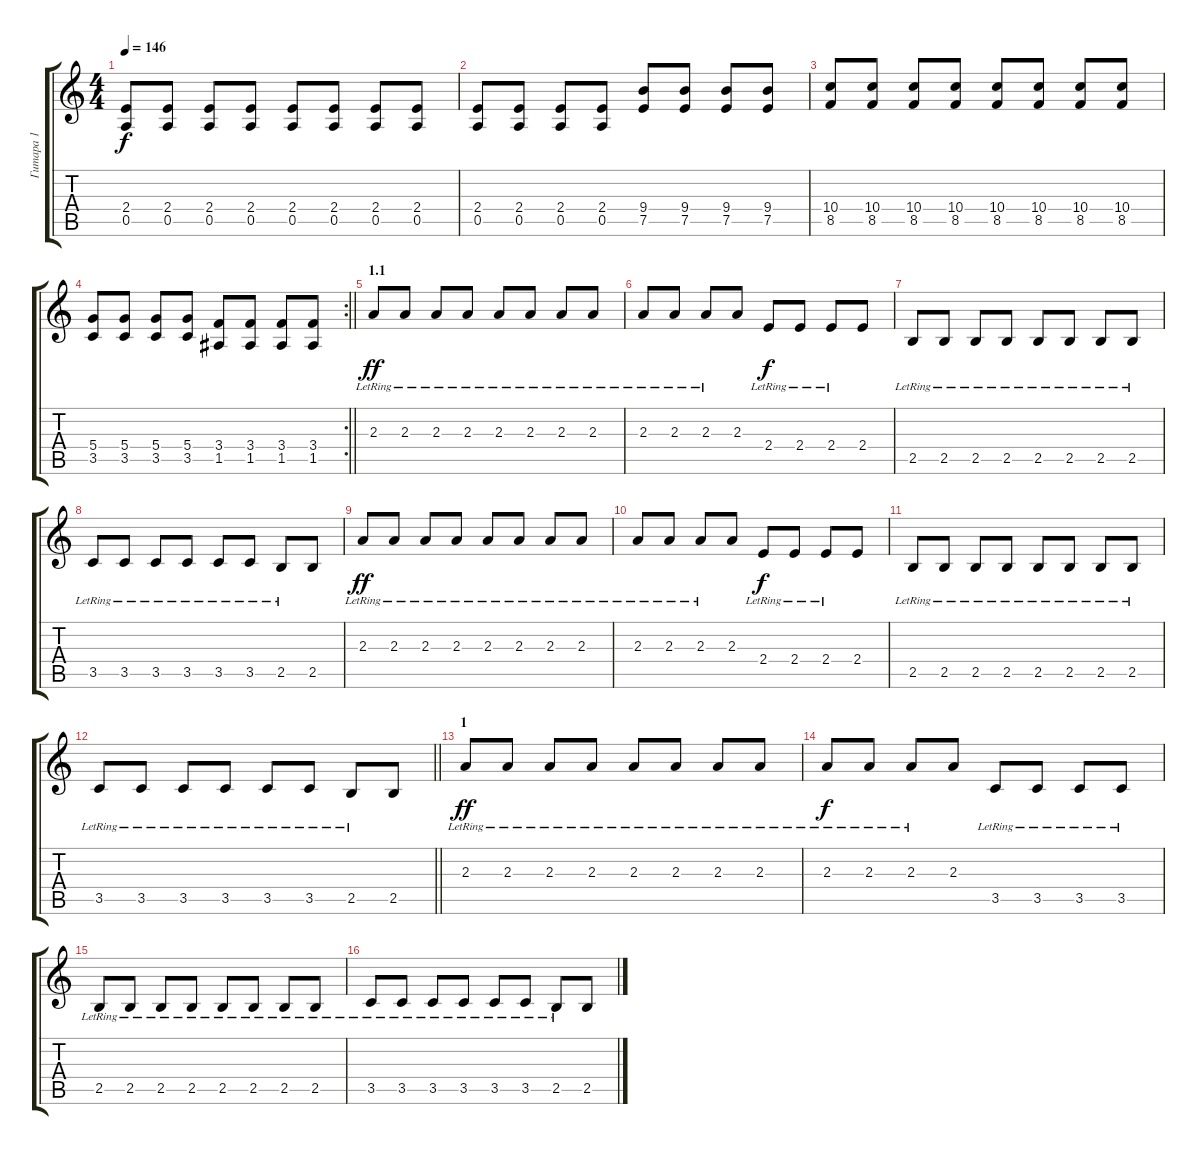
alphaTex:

\track ("Гитара 1" "Гитара 1") {instrument distortionguitar}
\staff {score tabs}
\tuning (E4 B3 G3 D3 A2 E2) {hide}
\ts (4 4)
\tempo 146
\clef g2
\ks c
(2.4 0.5).8{dy f} (2.4 0.5).8 (2.4 0.5).8 (2.4 0.5).8 (2.4 0.5).8 (2.4 0.5).8 (2.4 0.5).8 (2.4 0.5).8 |
(2.4 0.5).8 (2.4 0.5).8 (2.4 0.5).8 (2.4 0.5).8 (9.4 7.5).8 (9.4 7.5).8 (9.4 7.5).8 (9.4 7.5).8 |
(10.4 8.5).8 (10.4 8.5).8 (10.4 8.5).8 (10.4 8.5).8 (10.4 8.5).8 (10.4 8.5).8 (10.4 8.5).8 (10.4 8.5).8 |
\rc 2
\barLineRight lightlight
(5.4 3.5).8 (5.4 3.5).8 (5.4 3.5).8 (5.4 3.5).8 (3.4 1.5).8 (3.4 1.5).8 (3.4 1.5).8 (3.4 1.5).8 |
\section ("" "1.1")
2.3{lr}.8{dy ff} 2.3{lr}.8 2.3{lr}.8 2.3{lr}.8 2.3{lr}.8 2.3{lr}.8 2.3{lr}.8 2.3{lr}.8 |
2.3{lr}.8 2.3{lr}.8 2.3{lr}.8 2.3.8 2.4{lr}.8{dy f} 2.4{lr}.8 2.4{lr}.8 2.4.8 |
2.5{lr}.8 2.5{lr}.8 2.5{lr}.8 2.5{lr}.8 2.5{lr}.8 2.5{lr}.8 2.5{lr}.8 2.5{lr}.8 |
3.5{lr}.8 3.5{lr}.8 3.5{lr}.8 3.5{lr}.8 3.5{lr}.8 3.5{lr}.8 2.5{lr}.8 2.5.8 |
2.3{lr}.8{dy ff} 2.3{lr}.8 2.3{lr}.8 2.3{lr}.8 2.3{lr}.8 2.3{lr}.8 2.3{lr}.8 2.3{lr}.8 |
2.3{lr}.8 2.3{lr}.8 2.3{lr}.8 2.3.8 2.4{lr}.8{dy f} 2.4{lr}.8 2.4{lr}.8 2.4.8 |
2.5{lr}.8 2.5{lr}.8 2.5{lr}.8 2.5{lr}.8 2.5{lr}.8 2.5{lr}.8 2.5{lr}.8 2.5{lr}.8 |
\barLineRight lightlight
3.5{lr}.8 3.5{lr}.8 3.5{lr}.8 3.5{lr}.8 3.5{lr}.8 3.5{lr}.8 2.5{lr}.8 2.5.8 |
\section ("" "1")
2.3{lr}.8{dy ff} 2.3{lr}.8 2.3{lr}.8 2.3{lr}.8 2.3{lr}.8 2.3{lr}.8 2.3{lr}.8 2.3{lr}.8 |
2.3{lr}.8{dy f} 2.3{lr}.8 2.3{lr}.8 2.3.8 3.5{lr}.8 3.5{lr}.8 3.5{lr}.8 3.5{lr}.8 |
2.5{lr}.8 2.5{lr}.8 2.5{lr}.8 2.5{lr}.8 2.5{lr}.8 2.5{lr}.8 2.5{lr}.8 2.5{lr}.8 |
3.5{lr}.8 3.5{lr}.8 3.5{lr}.8 3.5{lr}.8 3.5{lr}.8 3.5{lr}.8 2.5{lr}.8 2.5.8
